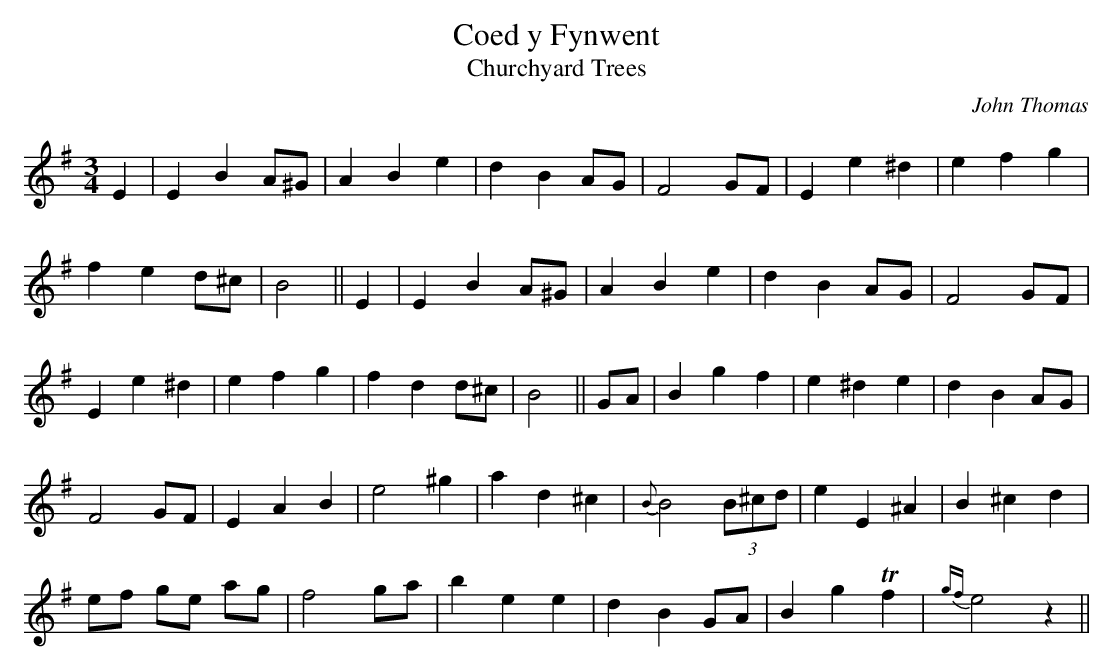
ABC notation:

X:1
T:Coed y Fynwent
T:Churchyard Trees
C:John Thomas
M:3/4
L:1/8
K:Emin
E2|E2B2 A^G|A2B2e2|d2B2 AG|F4 GF|E2e2^d2|e2f2g2|
f2e2 d^c|B4||E2|E2B2 A^G |A2B2e2|d2B2 AG|F4 GF|
E2e2^d2|e2f2g2|f2d2 d^c|B4||GA|B2g2f2|e2^d2e2|d2B2 AG|
F4 GF|E2A2B2|e4 ^g2|a2d2^c2|{B}B4 (3B^cd|e2E2 ^A2|B2^c2d2|
ef ge ag|f4 ga|b2e2e2|d2B2 GA|B2g2Tf2|{gf}e4z2||
